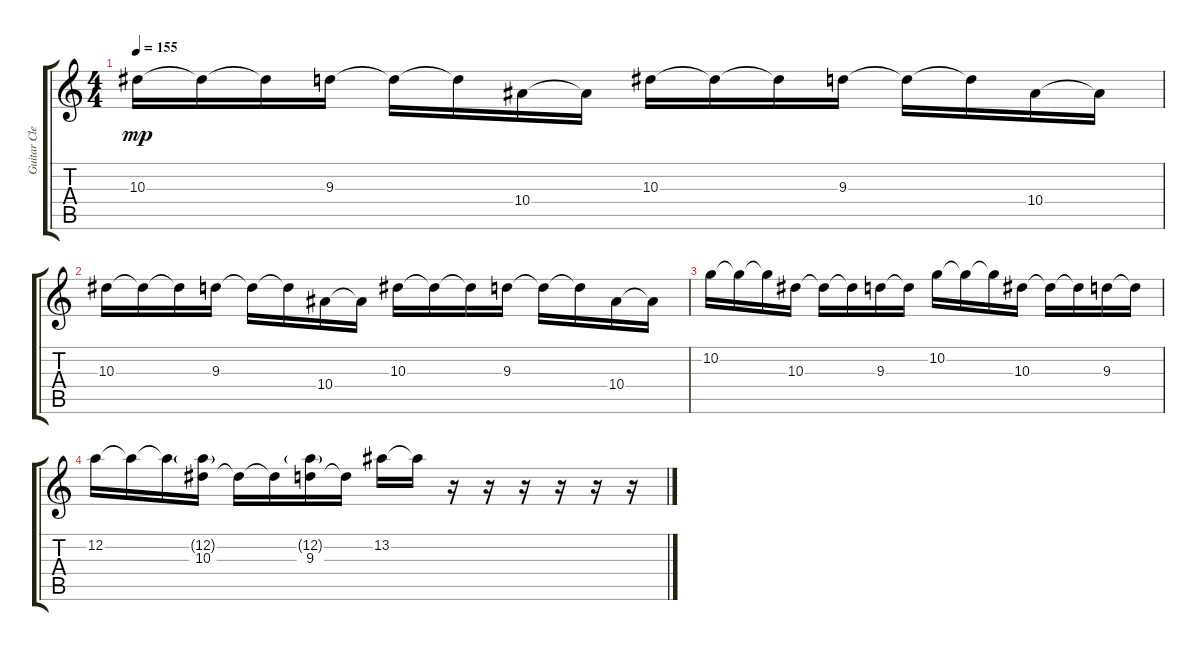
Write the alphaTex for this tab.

\track ("Guitar Clean 1" "Guitar Cle") {instrument electricguitarclean}
\staff {score tabs}
\tuning (D4 A3 F3 C3 G2 C2) {hide}
\ts (4 4)
\tempo 155
\clef g2
\ks c
10.3.16{dy mp} 10.3{t}.16 10.3{t}.16 9.3.16 9.3{t}.16 9.3{t}.16 10.4.16 10.4{t}.16 10.3.16 10.3{t}.16 10.3{t}.16 9.3.16 9.3{t}.16 9.3{t}.16 10.4.16 10.4{t}.16 |
10.3.16 10.3{t}.16 10.3{t}.16 9.3.16 9.3{t}.16 9.3{t}.16 10.4.16 10.4{t}.16 10.3.16 10.3{t}.16 10.3{t}.16 9.3.16 9.3{t}.16 9.3{t}.16 10.4.16 10.4{t}.16 |
10.2.16 10.2{t}.16 10.2{t}.16 10.3.16 10.3{t}.16 10.3{t}.16 9.3.16 9.3{t}.16 10.2.16 10.2{t}.16 10.2{t}.16 10.3.16 10.3{t}.16 10.3{t}.16 9.3.16 9.3{t}.16 |
12.2.16 12.2{t}.16 12.2{t}.16 (12.2{g} 10.3).16 10.3{t}.16 10.3{t}.16 (12.2{g} 9.3).16 9.3{t}.16 13.2.16 13.2{t}.16 r.16 r.16 r.16 r.16 r.16 r.16
